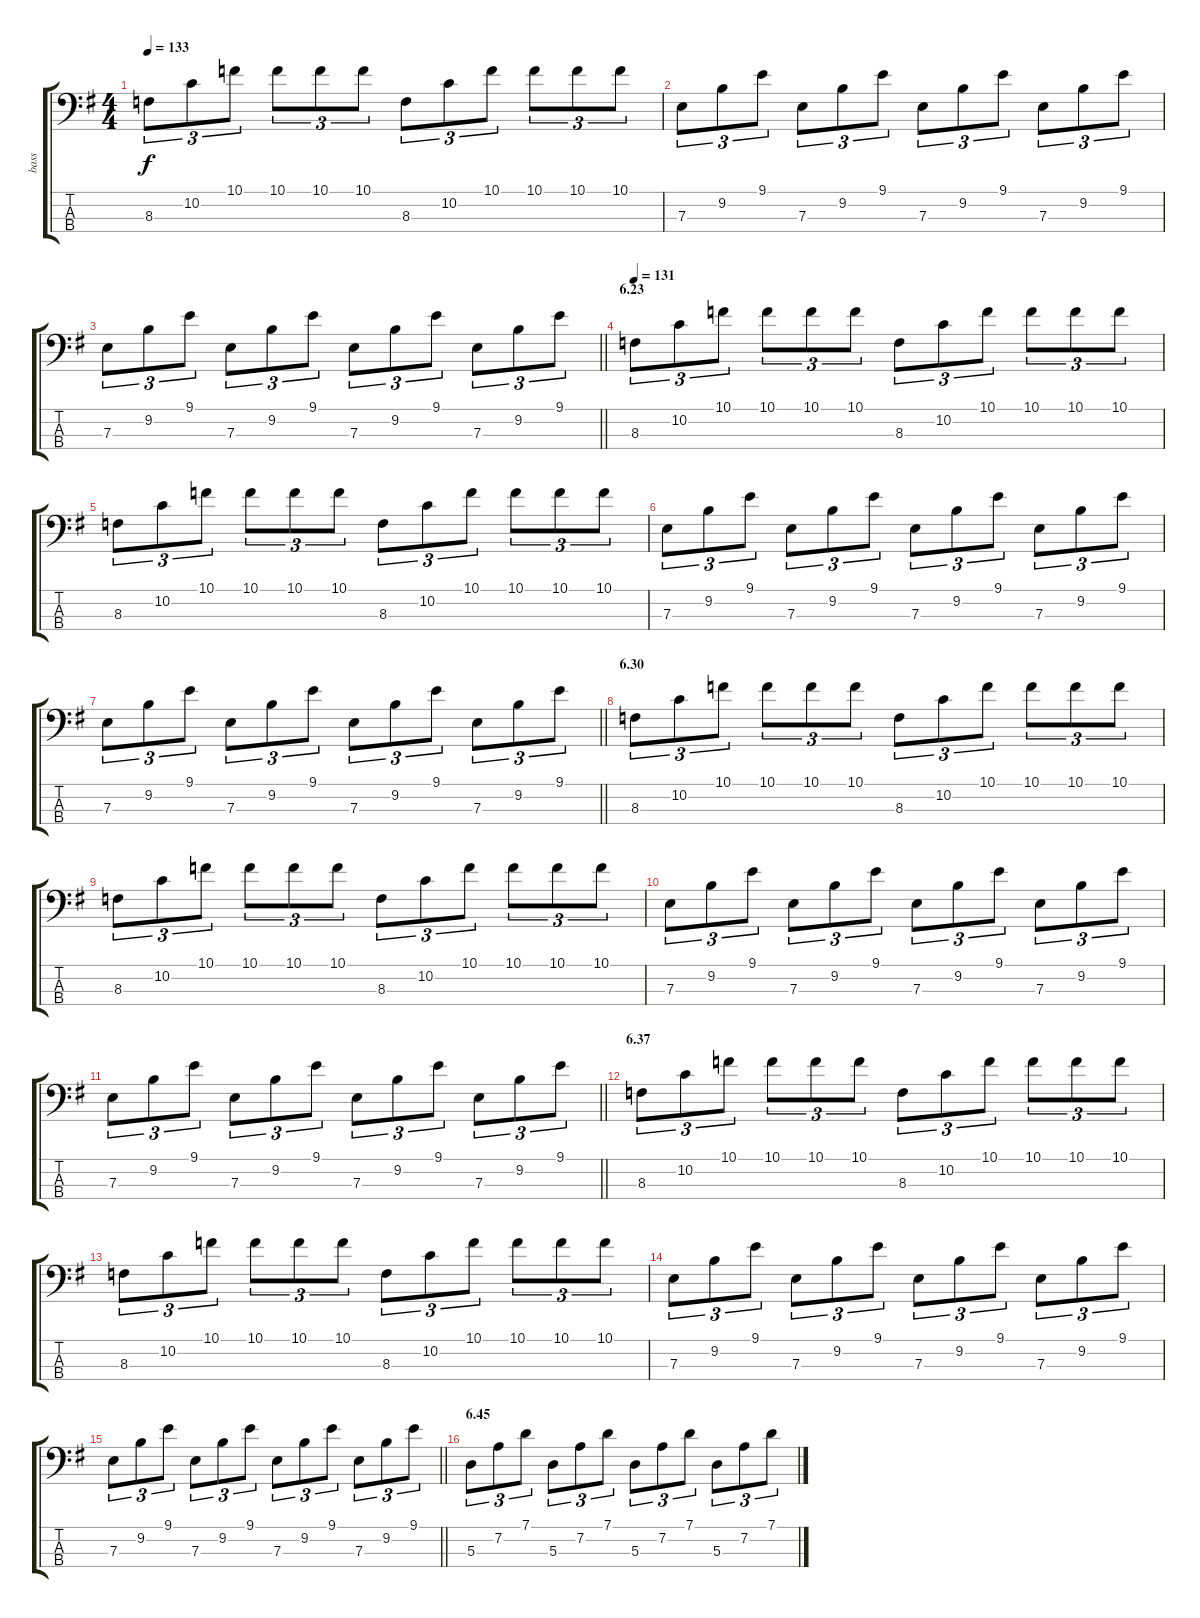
\track ("bass" "bass") {instrument electricbassfinger}
\staff {score tabs}
\tuning (G2 D2 A1 E1) {hide}
\ts (4 4)
\tempo 133
\clef f4
\ks g
8.3.8{tu (3 2) dy f} 10.2.8{tu (3 2)} 10.1.8{tu (3 2)} 10.1.8{tu (3 2)} 10.1.8{tu (3 2)} 10.1.8{tu (3 2)} 8.3.8{tu (3 2)} 10.2.8{tu (3 2)} 10.1.8{tu (3 2)} 10.1.8{tu (3 2)} 10.1.8{tu (3 2)} 10.1.8{tu (3 2)} |
7.3.8{tu (3 2)} 9.2.8{tu (3 2)} 9.1.8{tu (3 2)} 7.3.8{tu (3 2)} 9.2.8{tu (3 2)} 9.1.8{tu (3 2)} 7.3.8{tu (3 2)} 9.2.8{tu (3 2)} 9.1.8{tu (3 2)} 7.3.8{tu (3 2)} 9.2.8{tu (3 2)} 9.1.8{tu (3 2)} |
\barLineRight lightlight
7.3.8{tu (3 2)} 9.2.8{tu (3 2)} 9.1.8{tu (3 2)} 7.3.8{tu (3 2)} 9.2.8{tu (3 2)} 9.1.8{tu (3 2)} 7.3.8{tu (3 2)} 9.2.8{tu (3 2)} 9.1.8{tu (3 2)} 7.3.8{tu (3 2)} 9.2.8{tu (3 2)} 9.1.8{tu (3 2)} |
\section ("" "6.23")
\tempo 131
8.3.8{tu (3 2)} 10.2.8{tu (3 2)} 10.1.8{tu (3 2)} 10.1.8{tu (3 2)} 10.1.8{tu (3 2)} 10.1.8{tu (3 2)} 8.3.8{tu (3 2)} 10.2.8{tu (3 2)} 10.1.8{tu (3 2)} 10.1.8{tu (3 2)} 10.1.8{tu (3 2)} 10.1.8{tu (3 2)} |
8.3.8{tu (3 2)} 10.2.8{tu (3 2)} 10.1.8{tu (3 2)} 10.1.8{tu (3 2)} 10.1.8{tu (3 2)} 10.1.8{tu (3 2)} 8.3.8{tu (3 2)} 10.2.8{tu (3 2)} 10.1.8{tu (3 2)} 10.1.8{tu (3 2)} 10.1.8{tu (3 2)} 10.1.8{tu (3 2)} |
7.3.8{tu (3 2)} 9.2.8{tu (3 2)} 9.1.8{tu (3 2)} 7.3.8{tu (3 2)} 9.2.8{tu (3 2)} 9.1.8{tu (3 2)} 7.3.8{tu (3 2)} 9.2.8{tu (3 2)} 9.1.8{tu (3 2)} 7.3.8{tu (3 2)} 9.2.8{tu (3 2)} 9.1.8{tu (3 2)} |
\barLineRight lightlight
7.3.8{tu (3 2)} 9.2.8{tu (3 2)} 9.1.8{tu (3 2)} 7.3.8{tu (3 2)} 9.2.8{tu (3 2)} 9.1.8{tu (3 2)} 7.3.8{tu (3 2)} 9.2.8{tu (3 2)} 9.1.8{tu (3 2)} 7.3.8{tu (3 2)} 9.2.8{tu (3 2)} 9.1.8{tu (3 2)} |
\section ("" "6.30")
8.3.8{tu (3 2)} 10.2.8{tu (3 2)} 10.1.8{tu (3 2)} 10.1.8{tu (3 2)} 10.1.8{tu (3 2)} 10.1.8{tu (3 2)} 8.3.8{tu (3 2)} 10.2.8{tu (3 2)} 10.1.8{tu (3 2)} 10.1.8{tu (3 2)} 10.1.8{tu (3 2)} 10.1.8{tu (3 2)} |
8.3.8{tu (3 2)} 10.2.8{tu (3 2)} 10.1.8{tu (3 2)} 10.1.8{tu (3 2)} 10.1.8{tu (3 2)} 10.1.8{tu (3 2)} 8.3.8{tu (3 2)} 10.2.8{tu (3 2)} 10.1.8{tu (3 2)} 10.1.8{tu (3 2)} 10.1.8{tu (3 2)} 10.1.8{tu (3 2)} |
7.3.8{tu (3 2)} 9.2.8{tu (3 2)} 9.1.8{tu (3 2)} 7.3.8{tu (3 2)} 9.2.8{tu (3 2)} 9.1.8{tu (3 2)} 7.3.8{tu (3 2)} 9.2.8{tu (3 2)} 9.1.8{tu (3 2)} 7.3.8{tu (3 2)} 9.2.8{tu (3 2)} 9.1.8{tu (3 2)} |
\barLineRight lightlight
7.3.8{tu (3 2)} 9.2.8{tu (3 2)} 9.1.8{tu (3 2)} 7.3.8{tu (3 2)} 9.2.8{tu (3 2)} 9.1.8{tu (3 2)} 7.3.8{tu (3 2)} 9.2.8{tu (3 2)} 9.1.8{tu (3 2)} 7.3.8{tu (3 2)} 9.2.8{tu (3 2)} 9.1.8{tu (3 2)} |
\section ("" "6.37")
8.3.8{tu (3 2)} 10.2.8{tu (3 2)} 10.1.8{tu (3 2)} 10.1.8{tu (3 2)} 10.1.8{tu (3 2)} 10.1.8{tu (3 2)} 8.3.8{tu (3 2)} 10.2.8{tu (3 2)} 10.1.8{tu (3 2)} 10.1.8{tu (3 2)} 10.1.8{tu (3 2)} 10.1.8{tu (3 2)} |
8.3.8{tu (3 2)} 10.2.8{tu (3 2)} 10.1.8{tu (3 2)} 10.1.8{tu (3 2)} 10.1.8{tu (3 2)} 10.1.8{tu (3 2)} 8.3.8{tu (3 2)} 10.2.8{tu (3 2)} 10.1.8{tu (3 2)} 10.1.8{tu (3 2)} 10.1.8{tu (3 2)} 10.1.8{tu (3 2)} |
7.3.8{tu (3 2)} 9.2.8{tu (3 2)} 9.1.8{tu (3 2)} 7.3.8{tu (3 2)} 9.2.8{tu (3 2)} 9.1.8{tu (3 2)} 7.3.8{tu (3 2)} 9.2.8{tu (3 2)} 9.1.8{tu (3 2)} 7.3.8{tu (3 2)} 9.2.8{tu (3 2)} 9.1.8{tu (3 2)} |
\barLineRight lightlight
7.3.8{tu (3 2)} 9.2.8{tu (3 2)} 9.1.8{tu (3 2)} 7.3.8{tu (3 2)} 9.2.8{tu (3 2)} 9.1.8{tu (3 2)} 7.3.8{tu (3 2)} 9.2.8{tu (3 2)} 9.1.8{tu (3 2)} 7.3.8{tu (3 2)} 9.2.8{tu (3 2)} 9.1.8{tu (3 2)} |
\section ("" "6.45")
5.3.8{tu (3 2)} 7.2.8{tu (3 2)} 7.1.8{tu (3 2)} 5.3.8{tu (3 2)} 7.2.8{tu (3 2)} 7.1.8{tu (3 2)} 5.3.8{tu (3 2)} 7.2.8{tu (3 2)} 7.1.8{tu (3 2)} 5.3.8{tu (3 2)} 7.2.8{tu (3 2)} 7.1.8{tu (3 2)}
